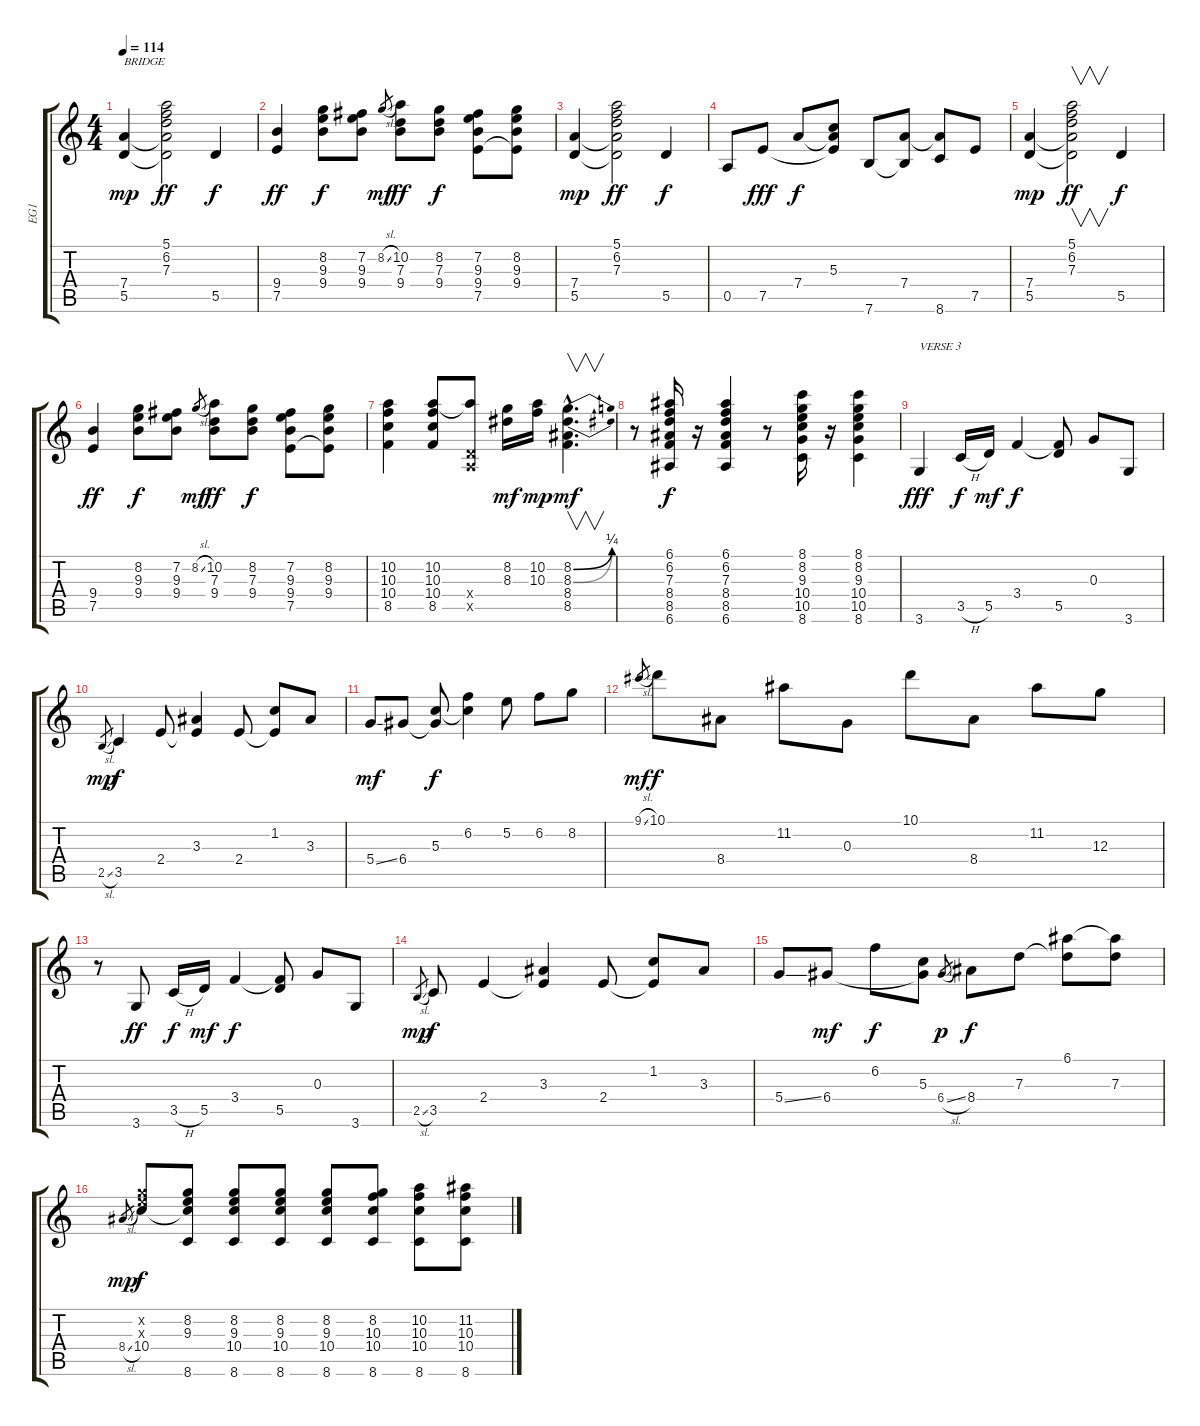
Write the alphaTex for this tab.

\track ("EG1" "EG1") {instrument overdrivenguitar}
\staff {score tabs}
\tuning (E4 B3 G3 D3 A2 E2) {hide}
\ts (4 4)
\tempo 114
\clef g2
\ks c
(7.4 5.5).4{txt "BRIDGE" dy mp} (5.1 6.2 7.3 7.4{t} 5.5{t}).2{dy ff} 5.5.4{dy f} |
(9.4 7.5).4{dy ff} (8.2 9.3 9.4).8{dy f} (7.2 9.3 9.4).8 8.2{sl}.8{gr dy mf} (10.2 7.3 9.4).8{dy ff} (8.2 7.3 9.4).8{dy f} (7.2 9.3 9.4 7.5).8 (8.2 9.3 9.4 7.5{t}).8 |
(7.4 5.5).4{dy mp} (5.1 6.2 7.3 7.4{t} 5.5{t}).2{dy ff} 5.5.4{dy f} |
0.5.8 7.5.8{dy fff} 7.4.8{dy f} (5.3 7.4{t} 7.5{t}).8 7.6.8 (7.4 7.6{t}).8 (7.4{t} 8.6).8 7.5.8 |
(7.4 5.5).4{dy mp} (5.1 6.2 7.3 7.4{t} 5.5{t}).2{v dy ff} 5.5.4{dy f} |
(9.4 7.5).4{dy ff} (8.2 9.3 9.4).8{dy f} (7.2 9.3 9.4).8 8.2{sl}.8{gr dy mf} (10.2 7.3 9.4).8{dy ff} (8.2 7.3 9.4).8{dy f} (7.2 9.3 9.4 7.5).8 (8.2 9.3 9.4 7.5{t}).8 |
(10.2 10.3 10.4 8.5).4 (10.2 10.3 10.4 8.5).8 (10.2{t} 0.4{x} 0.5{x}).8 (8.2 8.3).16{dy mf} (10.2 10.3).16{dy mp} (8.2{be (bend 0 0 60 1) hac} 8.3{be (bend 0 0 60 1) hac} 8.4{hac} 8.5{hac}).4{v d dy mf} |
r.8 (6.1 6.2 7.3 8.4 8.5 6.6).16{dy f} r.16 (6.1 6.2 7.3 8.4 8.5 6.6).4 r.8 (8.1 8.2 9.3 10.4 10.5 8.6).16 r.16 (8.1 8.2 9.3 10.4 10.5 8.6).4 |
3.6.4{txt "VERSE 3" dy fff} 3.5{h}.16{dy f} 5.5.16{dy mf} 3.4.4{dy f} (3.4{t} 5.5).8 0.3.8 3.6.8 |
2.5{sl}.8{gr dy mp} 3.5.4{dy f} 2.4.8 (3.3 2.4{t}).4 2.4.8 (1.2 2.4{t}).8 3.3.8 |
5.4{ss}.8{dy mf} 6.4.8 (5.3 6.4{t}).8{dy f} (6.2 5.3{t}).4 5.2.8 6.2.8 8.2.8 |
9.1{sl}.8{gr dy mf} 10.1.8{dy f} 8.4.8 11.2.8 0.3.8 10.1.8 8.4.8 11.2.8 12.3.8 |
r.8 3.6.8{dy ff} 3.5{h}.16{dy f} 5.5.16{dy mf} 3.4.4{dy f} (3.4{t} 5.5).8 0.3.8 3.6.8 |
2.5{sl}.8{gr dy mp} 3.5.8{dy f} 2.4.4 (3.3 2.4{t}).4 2.4.8 (1.2 2.4{t}).8 3.3.8 |
5.4{ss}.8 6.4.8{dy mf} 6.2.8{dy f} (5.3 6.4{t}).8 6.4{sl}.8{gr dy p} 8.4.8{dy f} 7.3.8 (6.1 7.3{t}).8 (6.1{t} 7.3).8 |
8.4{sl}.8{gr dy mp} (8.2{x} 9.3{x} 10.4).8{dy f} (8.2 9.3 10.4{t} 8.6).8 (8.2 9.3 10.4 8.6).8 (8.2 9.3 10.4 8.6).8 (8.2 9.3 10.4 8.6).8 (8.2 10.3 10.4 8.6).8 (10.2 10.3 10.4 8.6).8 (11.2 10.3 10.4 8.6).8
